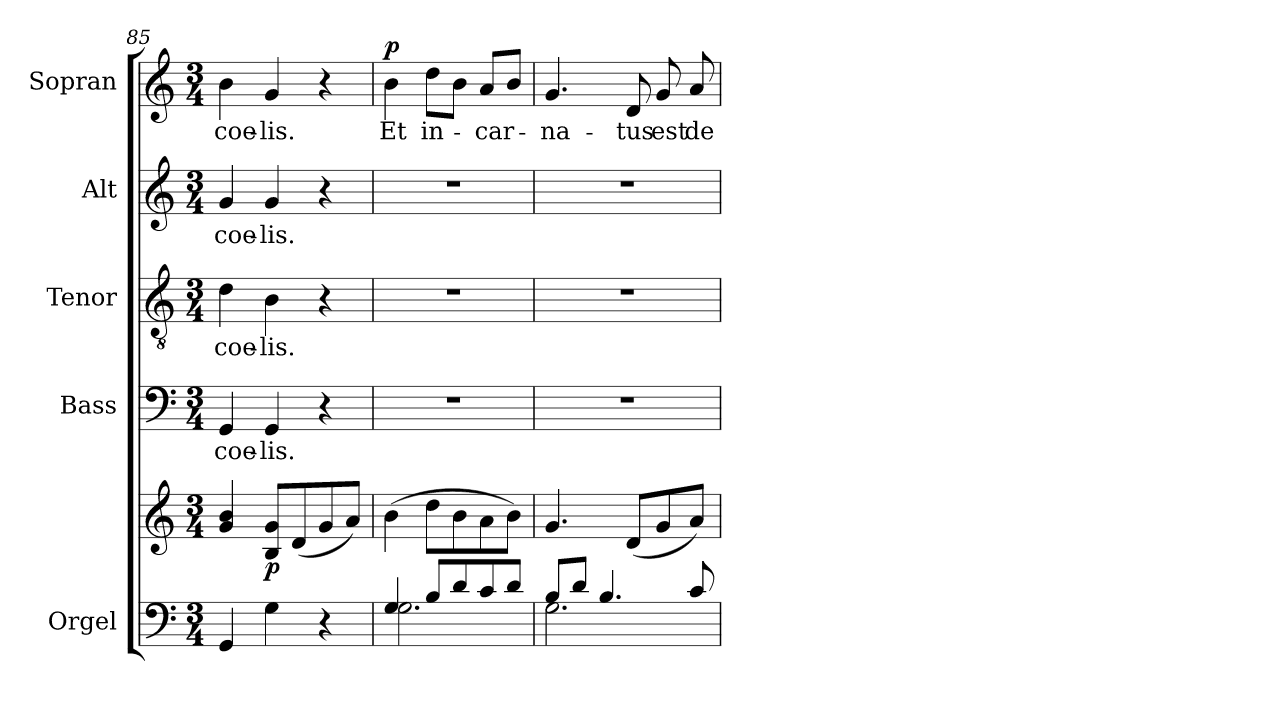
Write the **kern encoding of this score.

**kern	**kern	**dynam	**kern	**text	**kern	**text	**kern	**text	**kern	**text	**dynam
*part5	*part5	*part5	*part4	*part4	*part3	*part3	*part2	*part2	*part1	*part1	*part1
*staff6	*staff5	*staff5/6	*staff4	*staff4	*staff3	*staff3	*staff2	*staff2	*staff1	*staff1	*staff1
*I"Orgel	*	*	*I"Bass	*	*I"Tenor	*	*I"Alt	*	*I"Sopran	*	*
*I'Org.	*	*	*I'B.	*	*I'T.	*	*I'A.	*	*I'S.	*	*
*clefF4	*clefG2	*	*clefF4	*	*clefGv2	*	*clefG2	*	*clefG2	*	*
*k[]	*k[]	*	*k[]	*	*k[]	*	*k[]	*	*k[]	*	*
*C:	*C:	*	*C:	*	*C:	*	*C:	*	*C:	*	*
*M3/4	*M3/4	*	*M3/4	*	*M3/4	*	*M3/4	*	*M3/4	*	*
=85	=85	=85	=85	=85	=85	=85	=85	=85	=85	=85	=85
!	!	!	!	!LO:LY:b	!	!LO:LY:b	!	!LO:LY:b	!	!LO:LY:b	!
4GG/	4g/ 4b/	.	4GG/	coe-	4d\	coe-	4g/	coe-	4b\	coe-	.
!	!	!LO:DY:b	!	!LO:LY:b	!	!LO:LY:b	!	!LO:LY:b	!	!LO:LY:b	!
4G\	8B/ 8g/L	p	4GG/	-lis.	4B\	-lis.	4g/	-lis.	4g/	-lis.	.
.	(<8d/	.	.	.	.	.	.	.	.	.	.
4r	8g/	.	4r	.	4r	.	4r	.	4r	.	.
.	8a/J)	.	.	.	.	.	.	.	.	.	.
=86	=86	=86	=86	=86	=86	=86	=86	=86	=86	=86	=86
*^	*	*	*	*	*	*	*	*	*	*	*
!	!	!	!	!	!	!	!	!	!	!	!LO:LY:b	!LO:DY:a
4G/	2.G\	(>4b\	.	2.r	.	2.r	.	2.r	.	4b\	Et	p
!	!	!	!	!	!	!	!	!	!	!	!LO:LY:b	!
8B/L	.	8dd\L	.	.	.	.	.	.	.	8dd\L	in-	.
8d/	.	8b\	.	.	.	.	.	.	.	8b\J	.	.
!	!	!	!	!	!	!	!	!	!	!	!LO:LY:b	!
8c/	.	8a\	.	.	.	.	.	.	.	8a/L	-car-	.
8d/J	.	8b\J)	.	.	.	.	.	.	.	8b/J	.	.
=87	=87	=87	=87	=87	=87	=87	=87	=87	=87	=87	=87	=87
!	!	!	!	!	!	!	!	!	!	!	!LO:LY:b	!
8B/L	2.G\	4.g/	.	2.r	.	2.r	.	2.r	.	4.g/	-na-	.
8d/J	.	.	.	.	.	.	.	.	.	.	.	.
4.B/	.	.	.	.	.	.	.	.	.	.	.	.
!	!	!	!	!	!	!	!	!	!	!	!LO:LY:b	!
.	.	(<8d/L	.	.	.	.	.	.	.	8d/	-tus	.
!	!	!	!	!	!	!	!	!	!	!	!LO:LY:b	!
.	.	8g/	.	.	.	.	.	.	.	8g/	est	.
!	!	!	!	!	!	!	!	!	!	!	!LO:LY:b	!
8c/	.	8a/J)	.	.	.	.	.	.	.	8a/	de	.
*v	*v	*	*	*	*	*	*	*	*	*	*	*
=	=	=	=	=	=	=	=	=	=	=	=
*-	*-	*-	*-	*-	*-	*-	*-	*-	*-	*-	*-
